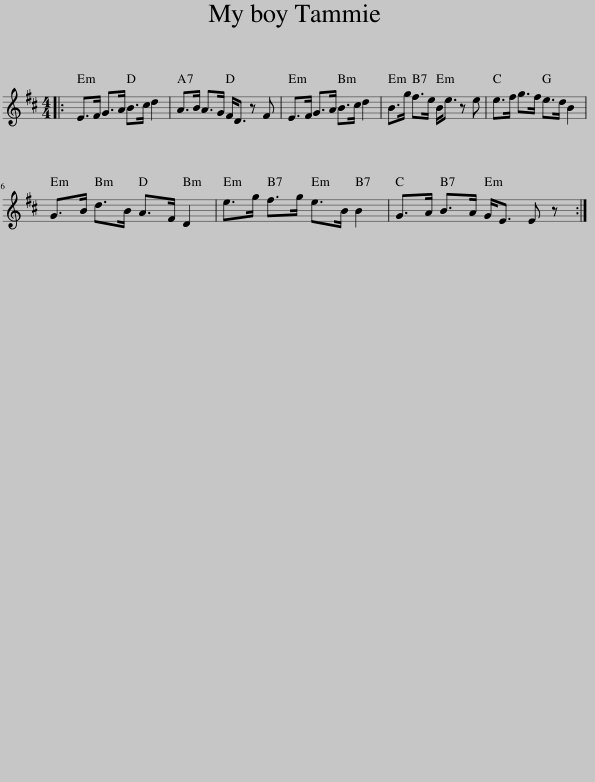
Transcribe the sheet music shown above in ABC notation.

X:1
L:1/8
M:4/4
I:linebreak $
K:D
V:1 treble
V:1
|: E>F G>A B>c d2 | A>B A>G F<D z F | E>F G>A B>c d2 | B>g f>e B<e z e | e>f g>f e>d B2 |$ %5
 G>B d>B A>F D2 | e>g f>g e>B B2 | G>A B>A G<E E z :| %8
